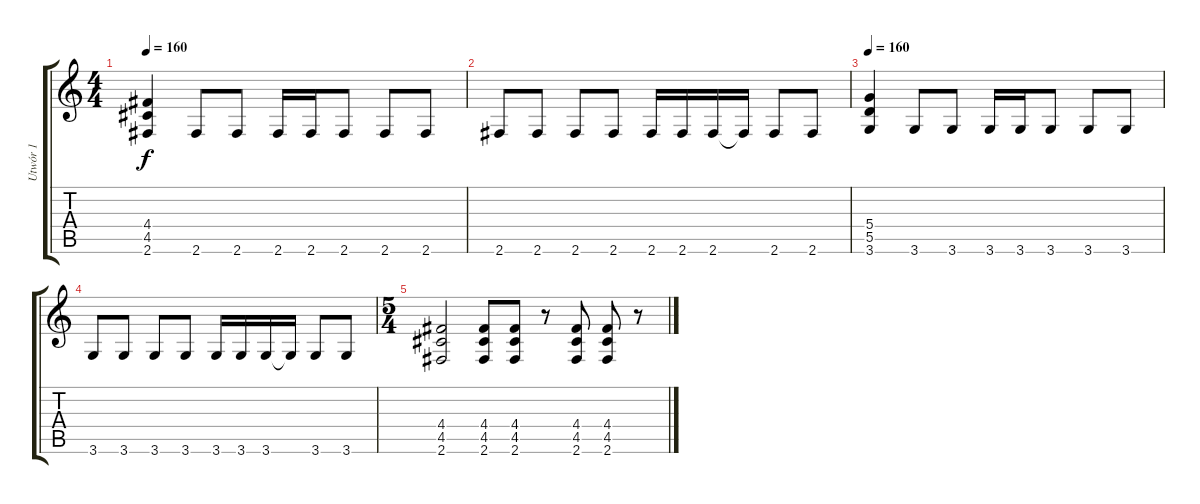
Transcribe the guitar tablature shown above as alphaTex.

\track ("Utwór 1" "Utwór 1") {instrument distortionguitar}
\staff {score tabs}
\tuning (E4 B3 G3 D3 A2 E2) {hide}
\ts (4 4)
\tempo 160
\clef g2
\ks c
(4.4 4.5 2.6).4{dy f} 2.6.8 2.6.8 2.6.16 2.6.16 2.6.8 2.6.8 2.6.8 |
2.6.8 2.6.8 2.6.8 2.6.8 2.6.16 2.6.16 2.6.16 2.6{t}.16 2.6.8 2.6.8 |
\tempo 160
(5.4 5.5 3.6).4 3.6.8 3.6.8 3.6.16 3.6.16 3.6.8 3.6.8 3.6.8 |
3.6.8 3.6.8 3.6.8 3.6.8 3.6.16 3.6.16 3.6.16 3.6{t}.16 3.6.8 3.6.8 |
\ts (5 4)
(4.4 4.5 2.6).2 (4.4 4.5 2.6).8 (4.4 4.5 2.6).8 r.8 (4.4 4.5 2.6).8 (4.4 4.5 2.6).8 r.8
